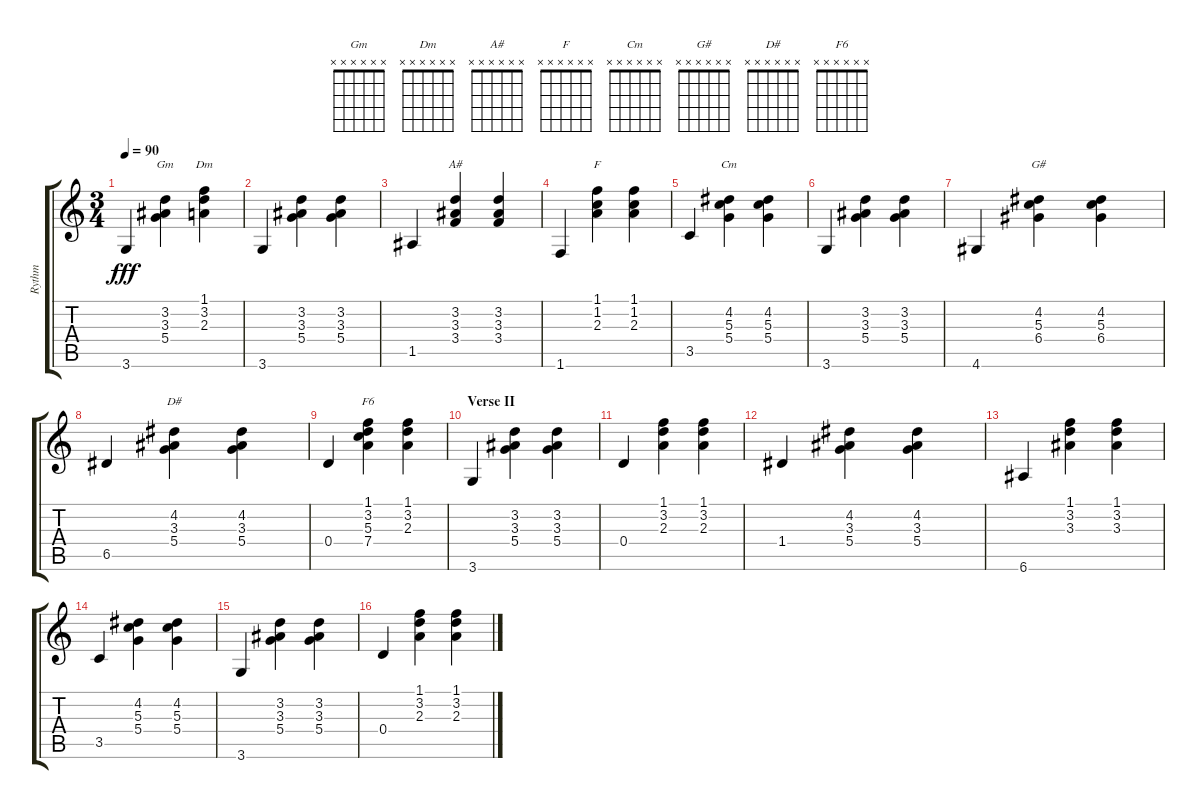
\track ("Rythm" "Rythm") {instrument acousticguitarsteel}
\staff {score tabs}
\tuning (E4 B3 G3 D3 A2 E2) {hide}
\chord ("Gm" x x x x x x)
\chord ("Dm" x x x x x x)
\chord ("A#" x x x x x x)
\chord ("F" x x x x x x)
\chord ("Cm" x x x x x x)
\chord ("G#" x x x x x x)
\chord ("D#" x x x x x x)
\chord ("F6" x x x x x x)
\ts (3 4)
\tempo 90
\clef g2
\ks c
3.6.4{dy fff} (3.2 3.3 5.4).4{ch "Gm"} (1.1 3.2 2.3).4{ch "Dm"} |
3.6.4 (3.2 3.3 5.4).4 (3.2 3.3 5.4).4 |
1.5.4 (3.2 3.3 3.4).4{ch "A#"} (3.2 3.3 3.4).4 |
1.6.4 (1.1 1.2 2.3).4{ch "F"} (1.1 1.2 2.3).4 |
3.5.4 (4.2 5.3 5.4).4{ch "Cm"} (4.2 5.3 5.4).4 |
3.6.4 (3.2 3.3 5.4).4 (3.2 3.3 5.4).4 |
4.6.4 (4.2 5.3 6.4).4{ch "G#"} (4.2 5.3 6.4).4 |
6.5.4 (4.2 3.3 5.4).4{ch "D#"} (4.2 3.3 5.4).4 |
0.4.4 (1.1 3.2 5.3 7.4).4{ch "F6"} (1.1 3.2 2.3).4 |
\section ("" "Verse II")
3.6.4 (3.2 3.3 5.4).4 (3.2 3.3 5.4).4 |
0.4.4 (1.1 3.2 2.3).4 (1.1 3.2 2.3).4 |
1.4.4 (4.2 3.3 5.4).4 (4.2 3.3 5.4).4 |
6.6.4 (1.1 3.2 3.3).4 (1.1 3.2 3.3).4 |
3.5.4 (4.2 5.3 5.4).4 (4.2 5.3 5.4).4 |
3.6.4 (3.2 3.3 5.4).4 (3.2 3.3 5.4).4 |
0.4.4 (1.1 3.2 2.3).4 (1.1 3.2 2.3).4
